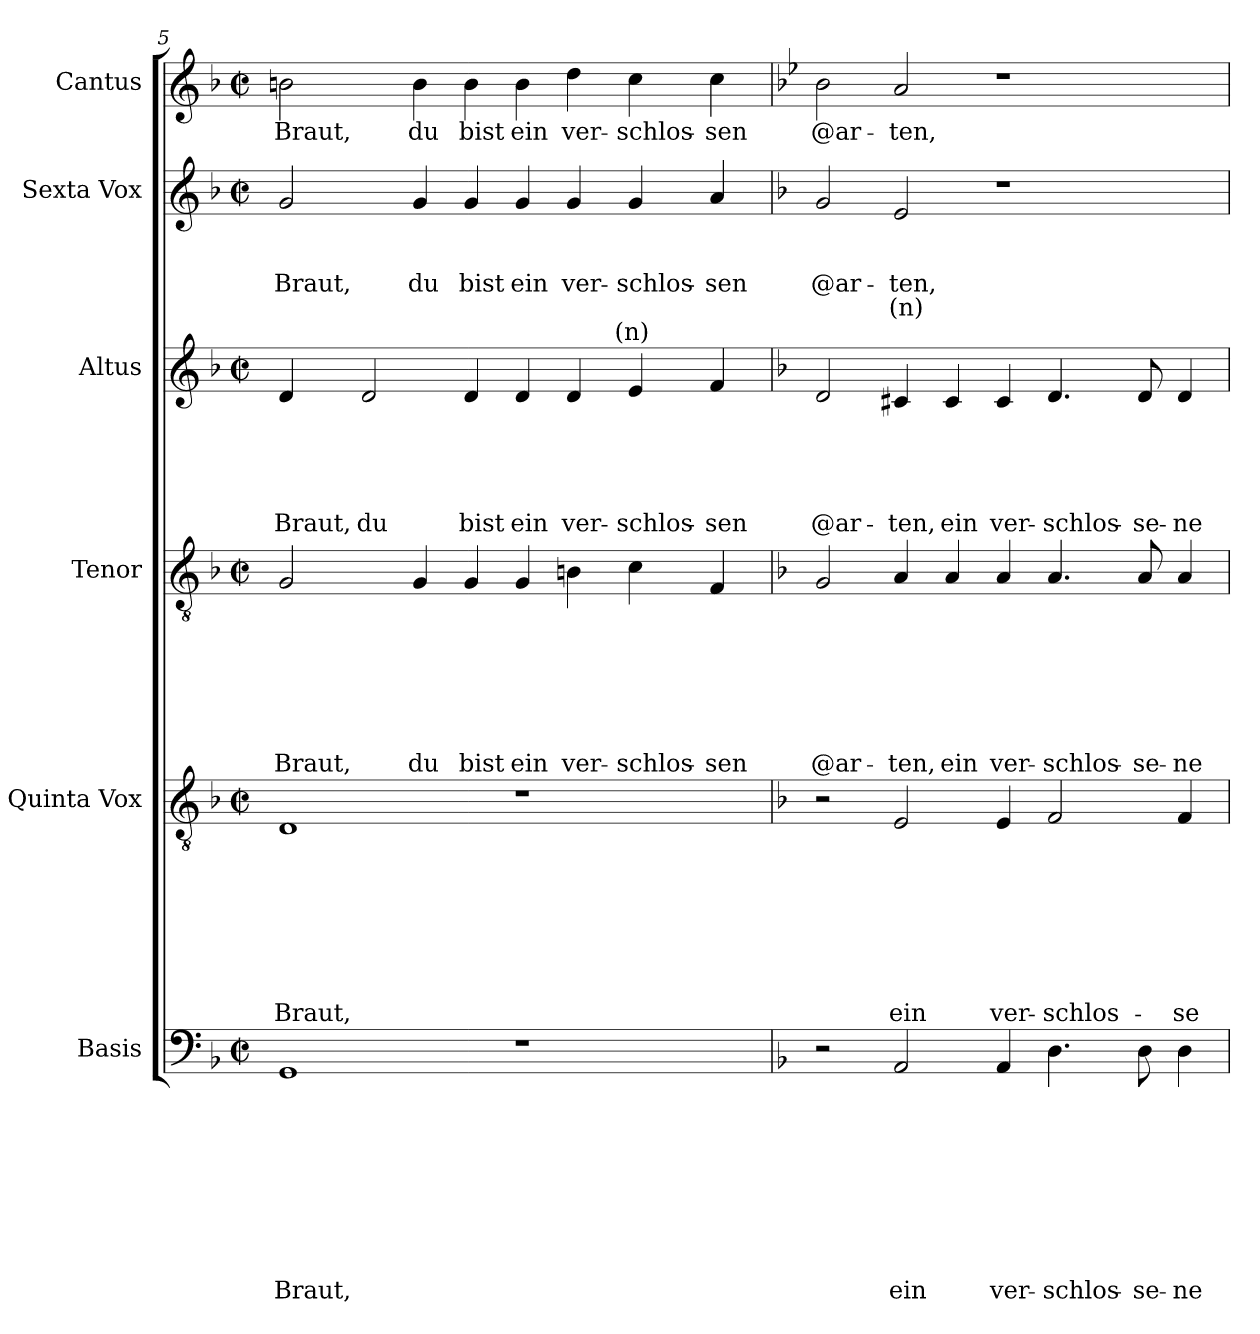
**kern	**text	**text	**text	**text	**text	**text	**text	**text	**text	**kern	**text	**text	**text	**text	**text	**text	**text	**text	**kern	**text	**text	**text	**text	**text	**text	**text	**kern	**text	**text	**text	**text	**text	**kern	**text	**text	**text	**text	**kern	**text
*part6	*part6	*part6	*part6	*part6	*part6	*part6	*part6	*part6	*part6	*part5	*part5	*part5	*part5	*part5	*part5	*part5	*part5	*part5	*part4	*part4	*part4	*part4	*part4	*part4	*part4	*part4	*part3	*part3	*part3	*part3	*part3	*part3	*part2	*part2	*part2	*part2	*part2	*part1	*part1
*staff6	*staff6	*staff6	*staff6	*staff6	*staff6	*staff6	*staff6	*staff6	*staff6	*staff5	*staff5	*staff5	*staff5	*staff5	*staff5	*staff5	*staff5	*staff5	*staff4	*staff4	*staff4	*staff4	*staff4	*staff4	*staff4	*staff4	*staff3	*staff3	*staff3	*staff3	*staff3	*staff3	*staff2	*staff2	*staff2	*staff2	*staff2	*staff1	*staff1
*I"Basis	*	*	*	*	*	*	*	*	*	*I"Quinta Vox	*	*	*	*	*	*	*	*	*I"Tenor	*	*	*	*	*	*	*	*I"Altus	*	*	*	*	*	*I"Sexta Vox	*	*	*	*	*I"Cantus	*
*clefF4	*	*	*	*	*	*	*	*	*	*clefGv2	*	*	*	*	*	*	*	*	*clefGv2	*	*	*	*	*	*	*	*clefG2	*	*	*	*	*	*clefG2	*	*	*	*	*clefG2	*
*k[b-]	*	*	*	*	*	*	*	*	*	*k[b-]	*	*	*	*	*	*	*	*	*k[b-]	*	*	*	*	*	*	*	*k[b-]	*	*	*	*	*	*k[b-]	*	*	*	*	*k[b-]	*
*F:	*	*	*	*	*	*	*	*	*	*F:	*	*	*	*	*	*	*	*	*F:	*	*	*	*	*	*	*	*F:	*	*	*	*	*	*F:	*	*	*	*	*F:	*
*M2/2	*	*	*	*	*	*	*	*	*	*M2/2	*	*	*	*	*	*	*	*	*M2/2	*	*	*	*	*	*	*	*M2/2	*	*	*	*	*	*M2/2	*	*	*	*	*M2/2	*
*met(c|)	*	*	*	*	*	*	*	*	*	*met(c|)	*	*	*	*	*	*	*	*	*met(c|)	*	*	*	*	*	*	*	*met(c|)	*	*	*	*	*	*met(c|)	*	*	*	*	*met(c|)	*
=5	=5	=5	=5	=5	=5	=5	=5	=5	=5	=5	=5	=5	=5	=5	=5	=5	=5	=5	=5	=5	=5	=5	=5	=5	=5	=5	=5	=5	=5	=5	=5	=5	=5	=5	=5	=5	=5	=5	=5
!	!	!	!	!	!	!	!	!	!LO:LY:b	!	!	!	!	!	!	!	!	!LO:LY:b	!	!	!	!	!	!	!	!LO:LY:b	!	!	!	!	!	!LO:LY:b	!	!	!	!LO:LY:b	!	!	!LO:LY:b
*	*	*	*	*	*	*	*	*	*	*	*	*	*	*	*	*	*	*	*	*	*	*	*	*	*	*	*^	*	*	*	*	*	*	*	*	*	*	*	*
1GG	.	.	.	.	.	.	.	.	Braut,	1D	.	.	.	.	.	.	.	Braut,	2G/	.	.	.	.	.	.	Braut,	4d/	1ryy	.	.	.	.	Braut,	2g/	.	.	Braut,	.	2bn\	Braut,
!	!	!	!	!	!	!	!	!	!	!	!	!	!	!	!	!	!	!	!	!	!	!	!	!	!	!	!	!	!	!	!	!	!LO:LY:b	!	!	!	!	!	!	!
.	.	.	.	.	.	.	.	.	.	.	.	.	.	.	.	.	.	.	.	.	.	.	.	.	.	.	2d/	.	.	.	.	.	du	.	.	.	.	.	.	.
!	!	!	!	!	!	!	!	!	!	!	!	!	!	!	!	!	!	!	!	!	!	!	!	!	!	!LO:LY:b	!	!	!	!	!	!	!	!	!	!	!LO:LY:b	!	!	!LO:LY:b
.	.	.	.	.	.	.	.	.	.	.	.	.	.	.	.	.	.	.	4G/	.	.	.	.	.	.	du	.	.	.	.	.	.	.	4g/	.	.	du	.	4b\	du
!	!	!	!	!	!	!	!	!	!	!	!	!	!	!	!	!	!	!	!	!	!	!	!	!	!	!LO:LY:b	!	!	!	!	!	!	!LO:LY:b	!	!	!	!LO:LY:b	!	!	!LO:LY:b
.	.	.	.	.	.	.	.	.	.	.	.	.	.	.	.	.	.	.	4G/	.	.	.	.	.	.	bist	4d/	.	.	.	.	.	bist	4g/	.	.	bist	.	4b\	bist
!	!	!	!	!	!	!	!	!	!	!	!	!	!	!	!	!	!	!	!	!	!	!	!	!	!	!LO:LY:b	!	!	!	!	!	!	!LO:LY:b	!	!	!	!LO:LY:b	!	!	!LO:LY:b
1r	.	.	.	.	.	.	.	.	.	1r	.	.	.	.	.	.	.	.	4G/	.	.	.	.	.	.	ein	4d/	4...ryy	.	.	.	.	ein	4g/	.	.	ein	.	4b\	ein
!	!	!	!	!	!	!	!	!	!	!	!	!	!	!	!	!	!	!	!	!	!	!	!	!	!	!LO:LY:b	!	!	!	!	!	!	!LO:LY:b	!	!	!	!LO:LY:b	!	!	!LO:LY:b
.	.	.	.	.	.	.	.	.	.	.	.	.	.	.	.	.	.	.	4Bn\	.	.	.	.	.	.	ver-	4d/	.	.	.	.	.	ver-	4g/	.	.	ver-	.	4dd\	ver-
!	!	!	!	!	!	!	!	!	!	!	!	!	!	!	!	!	!	!	!	!	!	!	!	!	!	!	!	!LO:TX:a:t=(n)	!	!	!	!	!	!	!	!	!	!	!	!
.	.	.	.	.	.	.	.	.	.	.	.	.	.	.	.	.	.	.	.	.	.	.	.	.	.	.	.	2ryy	.	.	.	.	.	.	.	.	.	.	.	.
!	!	!	!	!	!	!	!	!	!	!	!	!	!	!	!	!	!	!	!	!	!	!	!	!	!	!LO:LY:b	!	!	!	!	!	!	!LO:LY:b	!	!	!	!LO:LY:b	!	!	!LO:LY:b
.	.	.	.	.	.	.	.	.	.	.	.	.	.	.	.	.	.	.	4c\	.	.	.	.	.	.	-schlos-	4e/	.	.	.	.	.	-schlos-	4g/	.	.	-schlos-	.	4cc\	-schlos-
!	!	!	!	!	!	!	!	!	!	!	!	!	!	!	!	!	!	!	!	!	!	!	!	!	!	!LO:LY:b:rj	!	!	!	!	!	!	!LO:LY:b:rj	!	!	!	!LO:LY:b:rj	!	!	!LO:LY:b:rj
.	.	.	.	.	.	.	.	.	.	.	.	.	.	.	.	.	.	.	4F/	.	.	.	.	.	.	-sen	4f/	.	.	.	.	.	-sen	4a/	.	.	-sen	.	4cc\	-sen
.	.	.	.	.	.	.	.	.	.	.	.	.	.	.	.	.	.	.	.	.	.	.	.	.	.	.	.	32ryy	.	.	.	.	.	.	.	.	.	.	.	.
*	*	*	*	*	*	*	*	*	*	*	*	*	*	*	*	*	*	*	*	*	*	*	*	*	*	*	*v	*v	*	*	*	*	*	*	*	*	*	*	*	*
!!LO:PB:g=z
=6	=6	=6	=6	=6	=6	=6	=6	=6	=6	=6	=6	=6	=6	=6	=6	=6	=6	=6	=6	=6	=6	=6	=6	=6	=6	=6	=6	=6	=6	=6	=6	=6	=6	=6	=6	=6	=6	=6	=6
*	*	*	*	*	*	*	*	*	*	*	*	*	*	*	*	*	*	*	*	*	*	*	*	*	*	*	*	*	*	*	*	*	*	*	*	*	*	*k[b-e-]	*
*	*	*	*	*	*	*	*	*	*	*	*	*	*	*	*	*	*	*	*	*	*	*	*	*	*	*	*	*	*	*	*	*	*	*	*	*	*	*B-:	*
*	*	*	*	*	*	*	*	*	*	*	*	*	*	*	*	*	*	*	*	*	*	*	*	*	*	*	*^	*	*	*	*	*	*	*	*	*	*	*	*
!	!	!	!	!	!	!	!	!	!	!	!	!	!	!	!	!	!	!	!	!	!	!	!	!	!	!LO:LY:b	!	!	!	!	!	!	!LO:LY:b	!	!	!	!LO:LY:b	!	!	!LO:LY:b
*	*	*	*	*	*	*	*	*	*	*	*	*	*	*	*	*	*	*	*	*	*	*	*	*	*	*	*v	*v	*	*	*	*	*	*	*	*	*	*	*	*
2r	.	.	.	.	.	.	.	.	.	2r	.	.	.	.	.	.	.	.	2G/	.	.	.	.	.	.	@ar-	2d/	.	.	.	.	@ar-	2g/	.	.	@ar-	.	2b-\	@ar-
!	!	!	!	!	!	!	!	!	!LO:LY:b	!	!	!	!	!	!	!	!	!LO:LY:b	!	!	!	!	!	!	!	!LO:LY:b:rj	!	!	!	!	!	!LO:LY:b:rj	!	!	!	!LO:LY:b:rj	!LO:LY:b:rj	!	!LO:LY:b:rj
2AA/	.	.	.	.	.	.	.	.	ein	2E/	.	.	.	.	.	.	.	ein	4A/	.	.	.	.	.	.	-ten,	4c#X/	.	.	.	.	-ten,	2e/	.	.	-ten,	(n)	2a/	-ten,
!	!	!	!	!	!	!	!	!	!	!	!	!	!	!	!	!	!	!	!	!	!	!	!	!	!	!LO:LY:b	!	!	!	!	!	!LO:LY:b	!	!	!	!	!	!	!
.	.	.	.	.	.	.	.	.	.	.	.	.	.	.	.	.	.	.	4A/	.	.	.	.	.	.	ein	4c#/	.	.	.	.	ein	.	.	.	.	.	.	.
!	!	!	!	!	!	!	!	!	!LO:LY:b	!	!	!	!	!	!	!	!	!LO:LY:b	!	!	!	!	!	!	!	!LO:LY:b	!	!	!	!	!	!LO:LY:b	!	!	!	!	!	!	!
4AA/	.	.	.	.	.	.	.	.	ver-	4E/	.	.	.	.	.	.	.	ver-	4A/	.	.	.	.	.	.	ver-	4c#/	.	.	.	.	ver-	1r	.	.	.	.	1r	.
!	!	!	!	!	!	!	!	!	!LO:LY:b	!	!	!	!	!	!	!	!	!LO:LY:b	!	!	!	!	!	!	!	!LO:LY:b	!	!	!	!	!	!LO:LY:b	!	!	!	!	!	!	!
4.D\	.	.	.	.	.	.	.	.	-schlos-	2F/	.	.	.	.	.	.	.	-schlos-	4.A/	.	.	.	.	.	.	-schlos-	4.d/	.	.	.	.	-schlos-	.	.	.	.	.	.	.
!	!	!	!	!	!	!	!	!	!LO:LY:b	!	!	!	!	!	!	!	!	!	!	!	!	!	!	!	!	!LO:LY:b	!	!	!	!	!	!LO:LY:b	!	!	!	!	!	!	!
8D\	.	.	.	.	.	.	.	.	-se-	.	.	.	.	.	.	.	.	.	8A/	.	.	.	.	.	.	-se-	8d/	.	.	.	.	-se-	.	.	.	.	.	.	.
!	!	!	!	!	!	!	!	!	!LO:LY:b:rj	!	!	!	!	!	!	!	!	!LO:LY:b	!	!	!	!	!	!	!	!LO:LY:b:rj	!	!	!	!	!	!LO:LY:b:rj	!	!	!	!	!	!	!
4D\	.	.	.	.	.	.	.	.	-ne	4F/	.	.	.	.	.	.	.	-se-	4A/	.	.	.	.	.	.	-ne	4d/	.	.	.	.	-ne	.	.	.	.	.	.	.
=	=	=	=	=	=	=	=	=	=	=	=	=	=	=	=	=	=	=	=	=	=	=	=	=	=	=	=	=	=	=	=	=	=	=	=	=	=	=	=
*-	*-	*-	*-	*-	*-	*-	*-	*-	*-	*-	*-	*-	*-	*-	*-	*-	*-	*-	*-	*-	*-	*-	*-	*-	*-	*-	*-	*-	*-	*-	*-	*-	*-	*-	*-	*-	*-	*-	*-
